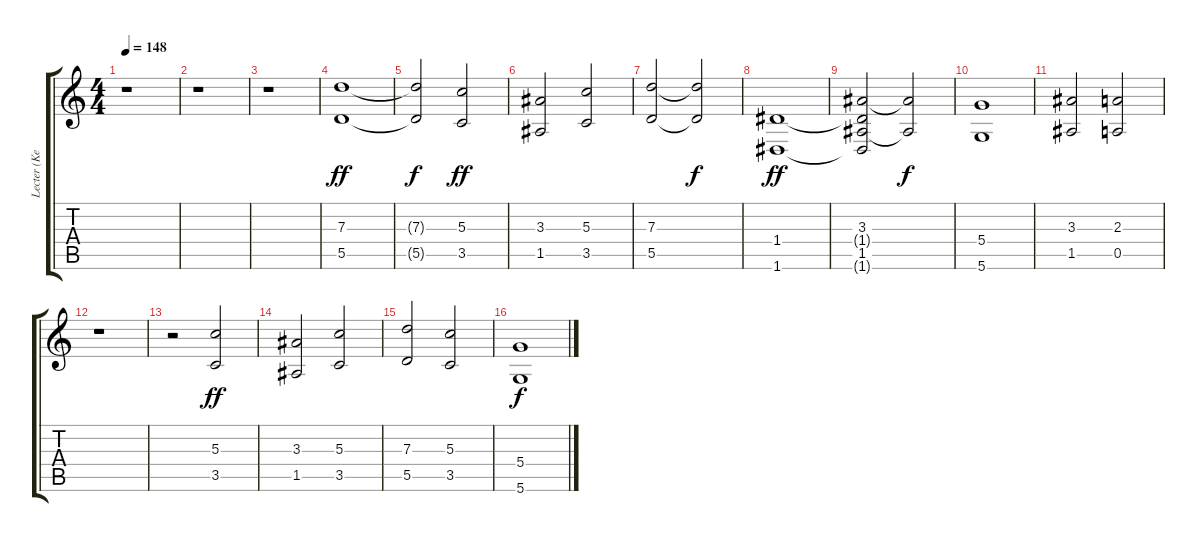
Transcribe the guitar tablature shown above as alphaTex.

\track ("Lecter (KeybRight)" "Lecter (Ke") {instrument acousticgrandpiano}
\staff {score tabs}
\tuning (E5 B4 G4 D4 A3 D3) {hide}
\ts (4 4)
\tempo 148
\clef g2
\ks c
r.1{dy f} |
r.1 |
r.1 |
(7.3 5.5).1{dy ff instrument stringensemble1} |
(7.3{t} 5.5{t}).2{dy f} (5.3 3.5).2{dy ff} |
(3.3 1.5).2 (5.3 3.5).2 |
(7.3 5.5).2 (7.3{t} 5.5{t}).2{dy f} |
(1.4 1.6).1{dy ff} |
(3.3 1.4{t} 1.5 1.6{t}).2 (3.3{t} 1.5{t}).2{dy f} |
(5.4 5.6).1 |
(3.3 1.5).2 (2.3 0.5).2 |
r.1 |
r.2 (5.3 3.5).2{dy ff} |
(3.3 1.5).2 (5.3 3.5).2 |
(7.3 5.5).2 (5.3 3.5).2 |
(5.4 5.6).1{dy f}
